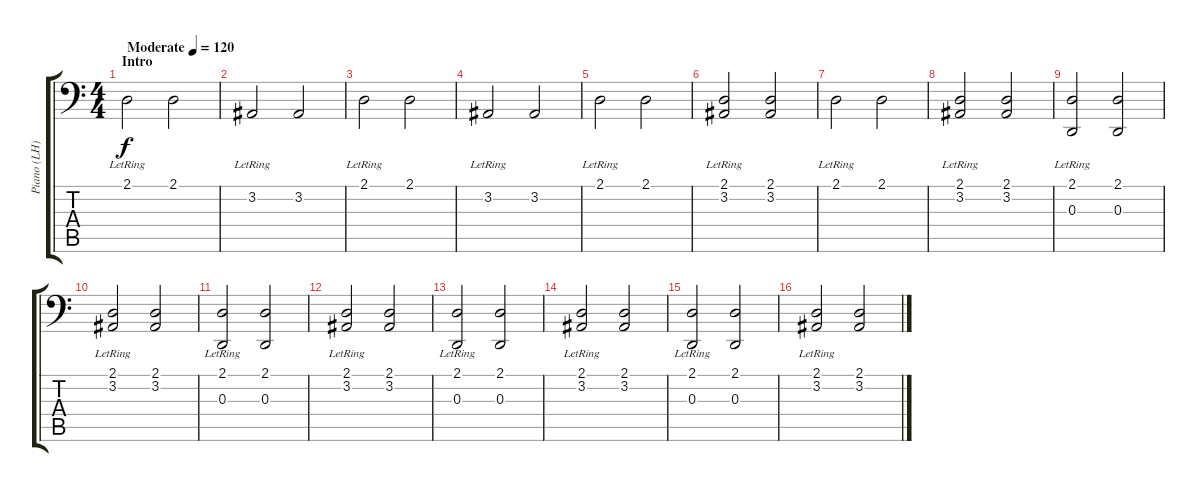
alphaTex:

\track ("Piano (LH)" "Piano (LH)") {instrument acousticgrandpiano}
\staff {score tabs}
\tuning (C3 G2 D2 A1 E1 B0) {hide}
\ts (4 4)
\section ("" "Intro")
\tempo (120 "Moderate")
\clef f4
\ks c
2.1{lr}.2{dy f instrument acousticgrandpiano} 2.1.2 |
3.2{lr}.2 3.2.2 |
2.1{lr}.2 2.1.2 |
3.2{lr}.2 3.2.2 |
2.1{lr}.2 2.1.2 |
(2.1{lr} 3.2{lr}).2 (2.1 3.2).2 |
2.1{lr}.2 2.1.2 |
(2.1{lr} 3.2{lr}).2 (2.1 3.2).2 |
(2.1{lr} 0.3{lr}).2 (2.1 0.3).2 |
(2.1{lr} 3.2{lr}).2 (2.1 3.2).2 |
(2.1{lr} 0.3{lr}).2 (2.1 0.3).2 |
(2.1{lr} 3.2{lr}).2 (2.1 3.2).2 |
(2.1{lr} 0.3{lr}).2 (2.1 0.3).2 |
(2.1{lr} 3.2{lr}).2 (2.1 3.2).2 |
(2.1{lr} 0.3{lr}).2 (2.1 0.3).2 |
(2.1{lr} 3.2{lr}).2 (2.1 3.2).2
